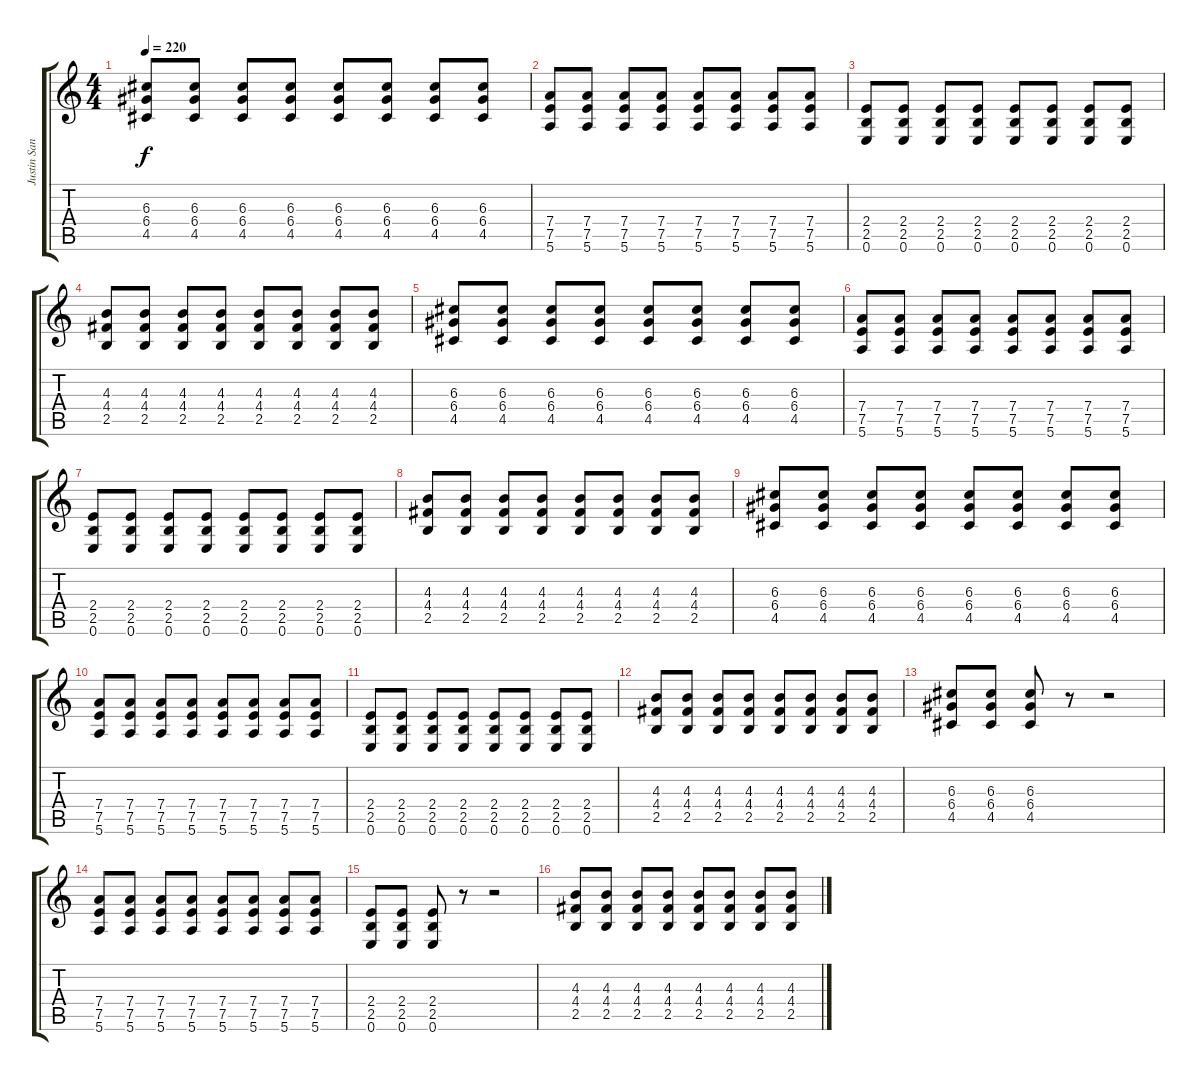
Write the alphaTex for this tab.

\track ("Justin Sane " "Justin San") {instrument overdrivenguitar}
\staff {score tabs}
\tuning (E4 B3 G3 D3 A2 E2) {hide}
\ts (4 4)
\tempo 220
\clef g2
\ks c
(6.3 6.4 4.5).8{dy f} (6.3 6.4 4.5).8 (6.3 6.4 4.5).8 (6.3 6.4 4.5).8 (6.3 6.4 4.5).8 (6.3 6.4 4.5).8 (6.3 6.4 4.5).8 (6.3 6.4 4.5).8 |
(7.4 7.5 5.6).8 (7.4 7.5 5.6).8 (7.4 7.5 5.6).8 (7.4 7.5 5.6).8 (7.4 7.5 5.6).8 (7.4 7.5 5.6).8 (7.4 7.5 5.6).8 (7.4 7.5 5.6).8 |
(2.4 2.5 0.6).8{instrument electricguitarmuted} (2.4 2.5 0.6).8 (2.4 2.5 0.6).8 (2.4 2.5 0.6).8 (2.4 2.5 0.6).8 (2.4 2.5 0.6).8 (2.4 2.5 0.6).8 (2.4 2.5 0.6).8 |
(4.3 4.4 2.5).8 (4.3 4.4 2.5).8 (4.3 4.4 2.5).8 (4.3 4.4 2.5).8 (4.3 4.4 2.5).8 (4.3 4.4 2.5).8 (4.3 4.4 2.5).8 (4.3 4.4 2.5).8 |
(6.3 6.4 4.5).8{instrument overdrivenguitar} (6.3 6.4 4.5).8 (6.3 6.4 4.5).8 (6.3 6.4 4.5).8 (6.3 6.4 4.5).8 (6.3 6.4 4.5).8 (6.3 6.4 4.5).8 (6.3 6.4 4.5).8 |
(7.4 7.5 5.6).8 (7.4 7.5 5.6).8 (7.4 7.5 5.6).8 (7.4 7.5 5.6).8 (7.4 7.5 5.6).8 (7.4 7.5 5.6).8 (7.4 7.5 5.6).8 (7.4 7.5 5.6).8 |
(2.4 2.5 0.6).8 (2.4 2.5 0.6).8 (2.4 2.5 0.6).8 (2.4 2.5 0.6).8 (2.4 2.5 0.6).8 (2.4 2.5 0.6).8 (2.4 2.5 0.6).8 (2.4 2.5 0.6).8 |
(4.3 4.4 2.5).8 (4.3 4.4 2.5).8 (4.3 4.4 2.5).8 (4.3 4.4 2.5).8 (4.3 4.4 2.5).8 (4.3 4.4 2.5).8 (4.3 4.4 2.5).8 (4.3 4.4 2.5).8 |
(6.3 6.4 4.5).8 (6.3 6.4 4.5).8 (6.3 6.4 4.5).8 (6.3 6.4 4.5).8 (6.3 6.4 4.5).8 (6.3 6.4 4.5).8 (6.3 6.4 4.5).8 (6.3 6.4 4.5).8 |
(7.4 7.5 5.6).8 (7.4 7.5 5.6).8 (7.4 7.5 5.6).8 (7.4 7.5 5.6).8 (7.4 7.5 5.6).8 (7.4 7.5 5.6).8 (7.4 7.5 5.6).8 (7.4 7.5 5.6).8 |
(2.4 2.5 0.6).8 (2.4 2.5 0.6).8 (2.4 2.5 0.6).8 (2.4 2.5 0.6).8 (2.4 2.5 0.6).8 (2.4 2.5 0.6).8 (2.4 2.5 0.6).8 (2.4 2.5 0.6).8 |
(4.3 4.4 2.5).8 (4.3 4.4 2.5).8 (4.3 4.4 2.5).8 (4.3 4.4 2.5).8 (4.3 4.4 2.5).8 (4.3 4.4 2.5).8 (4.3 4.4 2.5).8 (4.3 4.4 2.5).8 |
(6.3 6.4 4.5).8 (6.3 6.4 4.5).8 (6.3 6.4 4.5).8 r.8 r.2 |
(7.4 7.5 5.6).8 (7.4 7.5 5.6).8 (7.4 7.5 5.6).8 (7.4 7.5 5.6).8 (7.4 7.5 5.6).8 (7.4 7.5 5.6).8 (7.4 7.5 5.6).8 (7.4 7.5 5.6).8 |
(2.4 2.5 0.6).8 (2.4 2.5 0.6).8 (2.4 2.5 0.6).8 r.8 r.2 |
(4.3 4.4 2.5).8 (4.3 4.4 2.5).8 (4.3 4.4 2.5).8 (4.3 4.4 2.5).8 (4.3 4.4 2.5).8 (4.3 4.4 2.5).8 (4.3 4.4 2.5).8 (4.3 4.4 2.5).8
